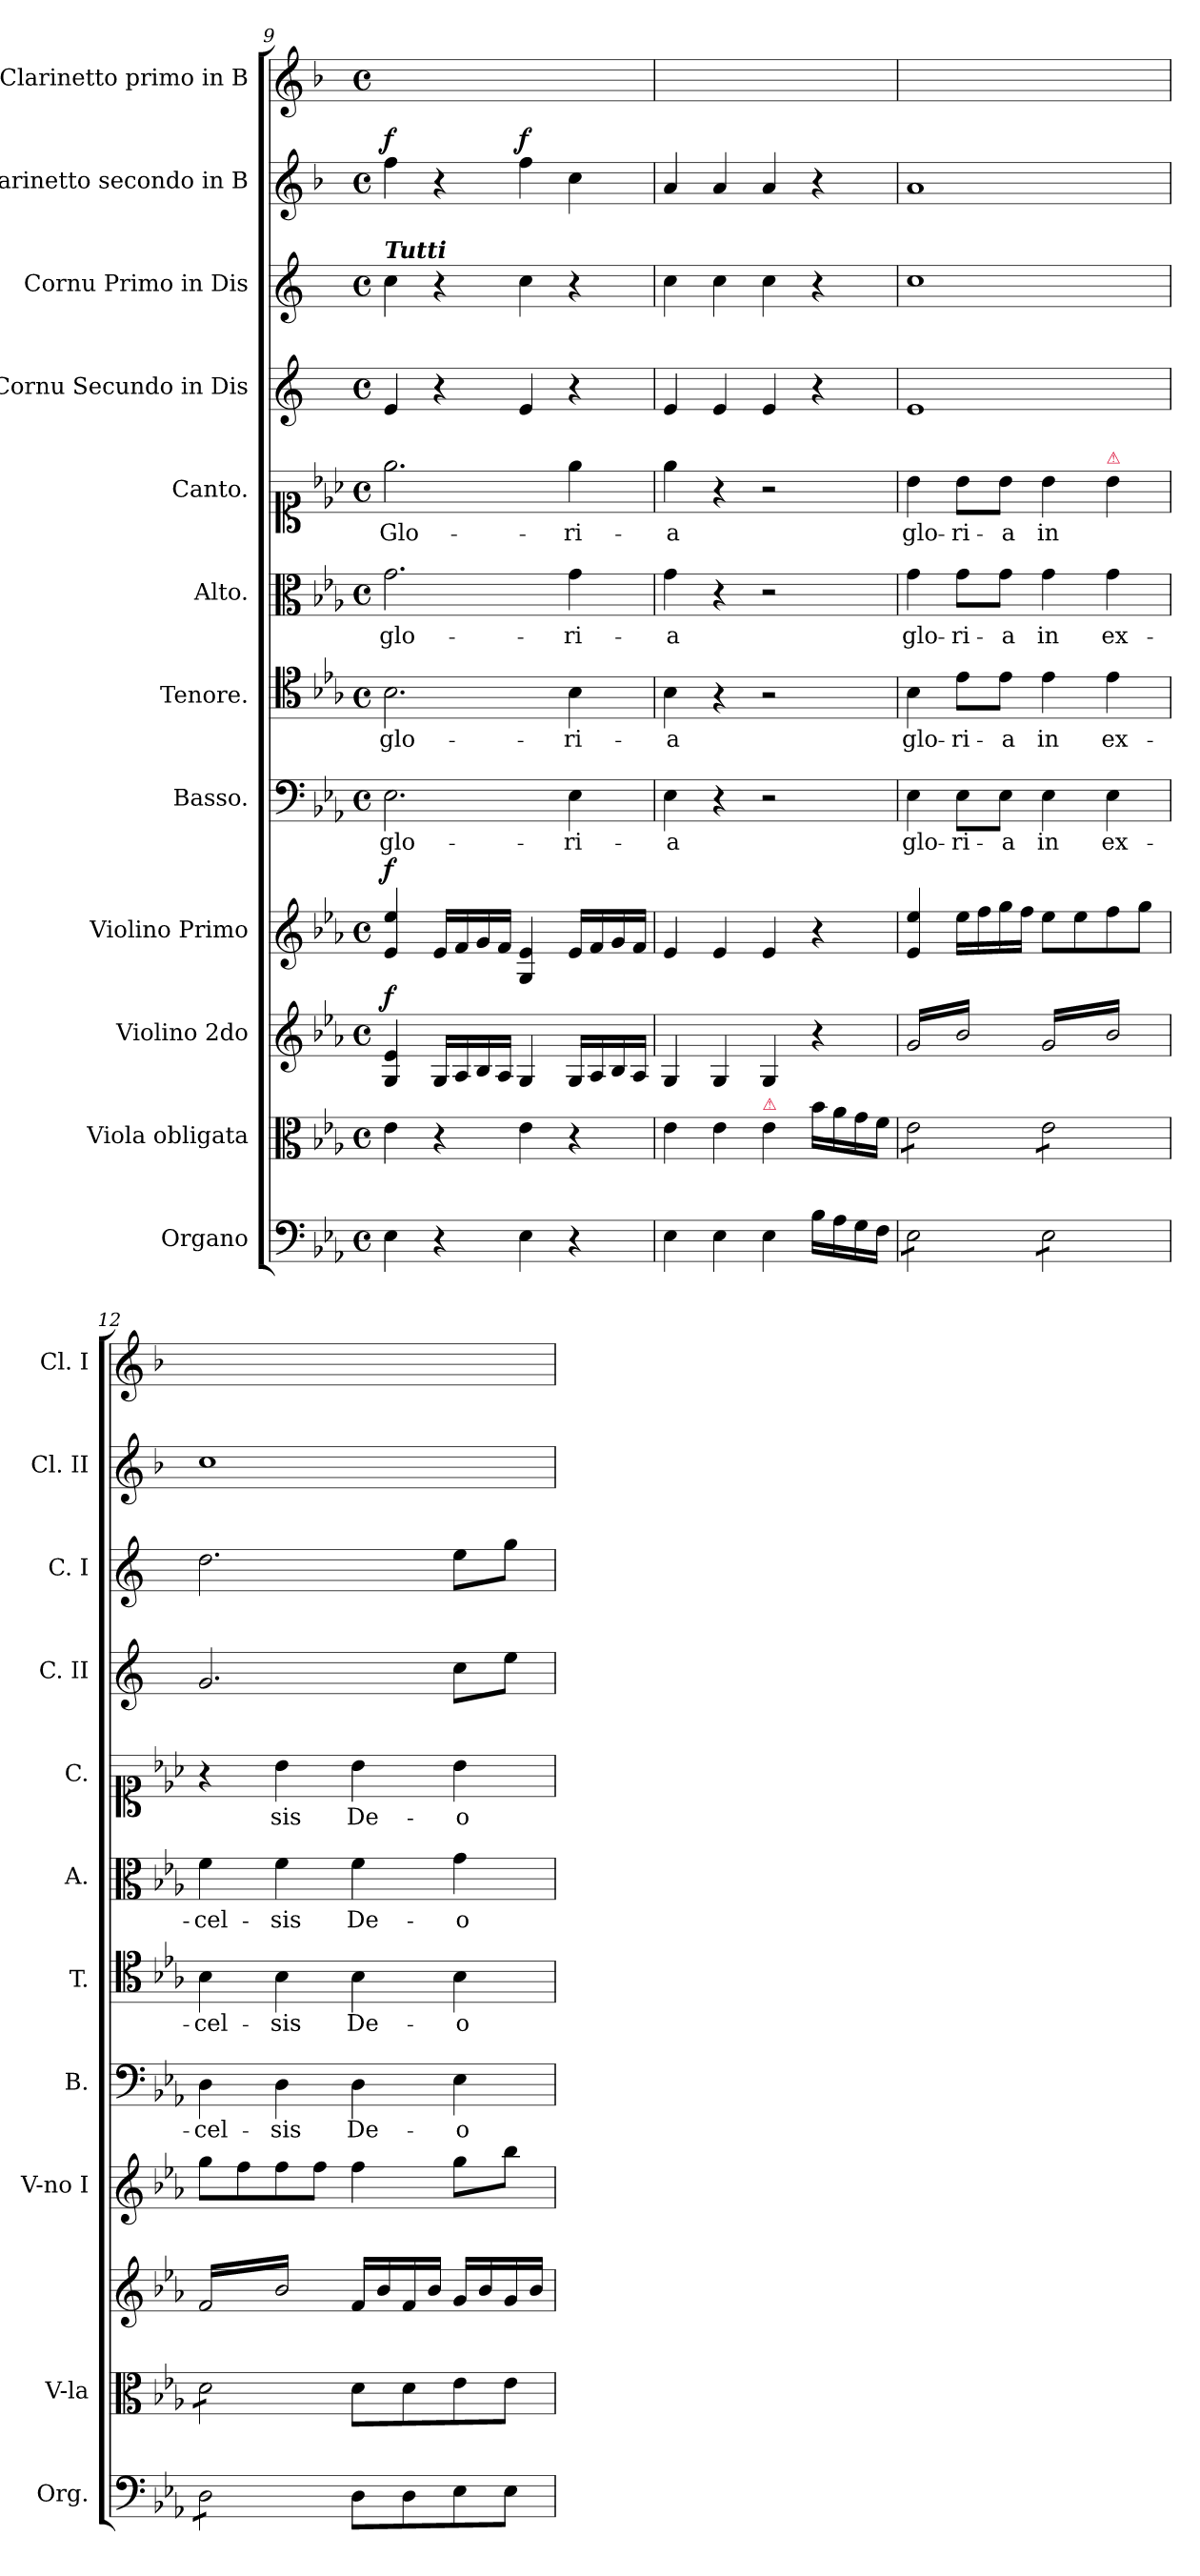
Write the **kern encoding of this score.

**kern	**kern	**kern	**dynam	**kern	**dynam	**kern	**text	**kern	**text	**kern	**text	**kern	**text	**kern	**kern	**kern	**dynam	**kern
*part12	*part11	*part10	*part10	*part9	*part9	*part8	*part8	*part7	*part7	*part6	*part6	*part5	*part5	*part4	*part3	*part2	*part2	*part1
*staff12	*staff11	*staff10	*staff10	*staff9	*staff9	*staff8	*staff8	*staff7	*staff7	*staff6	*staff6	*staff5	*staff5	*staff4	*staff3	*staff2	*staff2	*staff1
*I"Organo	*I"Viola obligata	*I"Violino 2do	*	*I"Violino Primo	*	*I"Basso.	*	*I"Tenore.	*	*I"Alto.	*	*I"Canto.	*	*I"Cornu Secundo in Dis	*I"Cornu Primo in Dis	*I"Clarinetto secondo in B	*	*I"Clarinetto primo in B
*I'Org.	*I'V-la	*	*	*I'V-no I	*	*I'B.	*	*I'T.	*	*I'A.	*	*I'C.	*	*I'C. II	*I'C. I	*I'Cl. II	*	*I'Cl. I
*clefF4	*clefC3	*clefG2	*	*clefG2	*	*clefF4	*	*clefC4	*	*clefC3	*	*clefC1	*	*clefG2	*clefG2	*clefG2	*	*clefG2
*	*	*	*	*	*	*	*	*	*	*	*	*	*	*ITrd5c9	*ITrd5c9	*ITrd1c2	*	*ITrd1c2
*k[b-e-a-]	*k[b-e-a-]	*k[b-e-a-]	*	*k[b-e-a-]	*	*k[b-e-a-]	*	*k[b-e-a-]	*	*k[b-e-a-]	*	*k[b-e-a-]	*	*k[b-e-a-]	*k[b-e-a-]	*k[b-e-a-]	*	*k[b-e-a-]
*E-:	*E-:	*E-:	*	*E-:	*	*E-:	*	*E-:	*	*E-:	*	*E-:	*	*E-:	*E-:	*E-:	*	*E-:
*M4/4	*M4/4	*M4/4	*	*M4/4	*	*M4/4	*	*M4/4	*	*M4/4	*	*M4/4	*	*M4/4	*M4/4	*M4/4	*	*M4/4
*met(c)	*met(c)	*met(c)	*	*met(c)	*	*met(c)	*	*met(c)	*	*met(c)	*	*met(c)	*	*met(c)	*met(c)	*met(c)	*	*met(c)
=9	=9	=9	=9	=9	=9	=9	=9	=9	=9	=9	=9	=9	=9	=9	=9	=9	=9	=9
!	!	!	!	!	!	!	!	!	!	!	!	!	!	!	!LO:TX:a:Bi:t=Tutti	!	!	!
!	!	!	!LO:DY:a	!	!LO:DY:a	!	!LO:LY:i	!	!LO:LY:i	!	!	!	!LO:LY:i	!	!	!	!LO:DY:a	!
4E-\	4e-\	4G/ 4e-/	f	4e-/ 4ee-/	f	2.E-\	glo-	2.B-\	glo-	2.g\	glo-	2.ee-\	Glo-	4G/	4e-\	4ee-\	f	1ryy
4r	4r	16G/LL	.	16e-/LL	.	.	.	.	.	.	.	.	.	4r	4r	4r	.	.
.	.	16A-/	.	16f/	.	.	.	.	.	.	.	.	.	.	.	.	.	.
.	.	16B-/	.	16g/	.	.	.	.	.	.	.	.	.	.	.	.	.	.
.	.	16A-/JJ	.	16f/JJ	.	.	.	.	.	.	.	.	.	.	.	.	.	.
!	!	!	!	!	!	!	!	!	!	!	!	!	!	!	!	!	!LO:DY:a	!
4E-\	4e-\	4G/	.	4G/ 4e-/	.	.	.	.	.	.	.	.	.	4G/	4e-\	4ee-\	f	.
!	!	!	!	!	!	!	!LO:LY:i	!	!LO:LY:i	!	!	!	!LO:LY:i	!	!	!	!	!
4r	4r	16G/LL	.	16e-/LL	.	4E-\	-ri-	4B-\	-ri-	4g\	-ri-	4ee-\	-ri-	4r	4r	4b-\	.	.
.	.	16A-/	.	16f/	.	.	.	.	.	.	.	.	.	.	.	.	.	.
.	.	16B-/	.	16g/	.	.	.	.	.	.	.	.	.	.	.	.	.	.
.	.	16A-/JJ	.	16f/JJ	.	.	.	.	.	.	.	.	.	.	.	.	.	.
=10	=10	=10	=10	=10	=10	=10	=10	=10	=10	=10	=10	=10	=10	=10	=10	=10	=10	=10
!	!	!	!	!	!	!	!LO:LY:i	!	!LO:LY:i	!	!	!	!LO:LY:i	!	!	!	!	!
4E-\	4e-\	4G/	.	4e-/	.	4E-\	-a	4B-\	-a	4g\	-a	4ee-\	-a	4G/	4e-\	4g/	.	1ryy
4E-\	4e-\	4G/	.	4e-/	.	4r	.	4r	.	4r	.	4r	.	4G/	4e-\	4g/	.	.
!	!LO:TX:a:color=crimson:t=⚠	!	!	!	!	!	!	!	!	!	!	!	!	!	!	!	!	!
4E-\	4e-\	4G/	.	4e-/	.	2r	.	2r	.	2r	.	2r	.	4G/	4e-\	4g/	.	.
16B-\LL	16b-\LL	4r	.	4r	.	.	.	.	.	.	.	.	.	4r	4r	4r	.	.
16A-\	16a-\	.	.	.	.	.	.	.	.	.	.	.	.	.	.	.	.	.
16G\	16g\	.	.	.	.	.	.	.	.	.	.	.	.	.	.	.	.	.
16F\JJ	16f\JJ	.	.	.	.	.	.	.	.	.	.	.	.	.	.	.	.	.
=11	=11	=11	=11	=11	=11	=11	=11	=11	=11	=11	=11	=11	=11	=11	=11	=11	=11	=11
!	!	!	!	!	!	!	!LO:LY:i	!	!	!	!LO:LY:i	!	!LO:LY:i	!	!	!	!	!
*tremolo	*	*	*	*	*	*	*	*	*	*	*	*	*	*	*	*	*	*
*	*tremolo	*	*	*	*	*	*	*	*	*	*	*	*	*	*	*	*	*
*	*	*tremolo	*	*	*	*	*	*	*	*	*	*	*	*	*	*	*	*
8E-\L	8e-\L	16g/LL	.	4e-/ 4ee-/	.	4E-\	glo-	4B-\	glo-	4g\	glo-	4b-\	glo-	1G	1e-	1g	.	1ryy
.	.	16b-/	.	.	.	.	.	.	.	.	.	.	.	.	.	.	.	.
8E-\	8e-\	16g/	.	.	.	.	.	.	.	.	.	.	.	.	.	.	.	.
.	.	16b-/	.	.	.	.	.	.	.	.	.	.	.	.	.	.	.	.
!	!	!	!	!	!	!	!LO:LY:i	!	!	!	!LO:LY:i	!	!LO:LY:i	!	!	!	!	!
8E-\	8e-\	16g/	.	16ee-\LL	.	8E-\L	-ri-	8e-\L	-ri-	8g\L	-ri-	8b-\L	-ri-	.	.	.	.	.
.	.	16b-/	.	16ff\	.	.	.	.	.	.	.	.	.	.	.	.	.	.
!	!	!	!	!	!	!	!LO:LY:i	!	!	!	!LO:LY:i	!	!LO:LY:i	!	!	!	!	!
8E-\J	8e-\J	16g/	.	16gg\	.	8E-\J	-a	8e-\J	-a	8g\J	-a	8b-\J	-a	.	.	.	.	.
.	.	16b-/JJ	.	16ff\JJ	.	.	.	.	.	.	.	.	.	.	.	.	.	.
8E-\L	8e-\L	16g/LL	.	8ee-\L	.	4E-\	in	4e-\	in	4g\	in	4b-\	in	.	.	.	.	.
.	.	16b-/	.	.	.	.	.	.	.	.	.	.	.	.	.	.	.	.
8E-\	8e-\	16g/	.	8ee-\	.	.	.	.	.	.	.	.	.	.	.	.	.	.
.	.	16b-/	.	.	.	.	.	.	.	.	.	.	.	.	.	.	.	.
!	!	!	!	!	!	!	!	!	!	!	!	!LO:TX:a:color=crimson:t=⚠	!	!	!	!	!	!
8E-\	8e-\	16g/	.	8ff\	.	4E-\	ex-	4e-\	ex-	4g\	ex-	4b-\	.	.	.	.	.	.
.	.	16b-/	.	.	.	.	.	.	.	.	.	.	.	.	.	.	.	.
8E-\J	8e-\J	16g/	.	8gg\J	.	.	.	.	.	.	.	.	.	.	.	.	.	.
.	.	16b-/JJ	.	.	.	.	.	.	.	.	.	.	.	.	.	.	.	.
=12	=12	=12	=12	=12	=12	=12	=12	=12	=12	=12	=12	=12	=12	=12	=12	=12	=12	=12
8D\L	8d\L	16f/LL	.	8gg\L	.	4D\	-cel-	4B-\	-cel-	4f\	-cel-	4r	.	2.B-/	2.f\	1b-	.	1ryy
.	.	16b-/	.	.	.	.	.	.	.	.	.	.	.	.	.	.	.	.
8D\	8d\	16f/	.	8ff\	.	.	.	.	.	.	.	.	.	.	.	.	.	.
.	.	16b-/	.	.	.	.	.	.	.	.	.	.	.	.	.	.	.	.
8D\	8d\	16f/	.	8ff\	.	4D\	-sis	4B-\	-sis	4f\	-sis	4b-\	sis	.	.	.	.	.
.	.	16b-/	.	.	.	.	.	.	.	.	.	.	.	.	.	.	.	.
8D\J	8d\J	16f/	.	8ff\J	.	.	.	.	.	.	.	.	.	.	.	.	.	.
*	*Xtremolo	*	*	*	*	*	*	*	*	*	*	*	*	*	*	*	*	*
*Xtremolo	*	*	*	*	*	*	*	*	*	*	*	*	*	*	*	*	*	*
.	.	16b-/JJ	.	.	.	.	.	.	.	.	.	.	.	.	.	.	.	.
*	*	*Xtremolo	*	*	*	*	*	*	*	*	*	*	*	*	*	*	*	*
8D\L	8d\L	16f/LL	.	4ff\	.	4D\	De-	4B-\	De-	4f\	De-	4b-\	De-	.	.	.	.	.
.	.	16b-/	.	.	.	.	.	.	.	.	.	.	.	.	.	.	.	.
8D\	8d\	16f/	.	.	.	.	.	.	.	.	.	.	.	.	.	.	.	.
.	.	16b-/JJ	.	.	.	.	.	.	.	.	.	.	.	.	.	.	.	.
8E-\	8e-\	16g/LL	.	8gg\L	.	4E-\	-o	4B-\	-o	4g\	-o	4b-\	-o	8e-\L	8g\L	.	.	.
.	.	16b-/	.	.	.	.	.	.	.	.	.	.	.	.	.	.	.	.
8E-\J	8e-\J	16g/	.	8bb-\J	.	.	.	.	.	.	.	.	.	8g\J	8b-\J	.	.	.
.	.	16b-/JJ	.	.	.	.	.	.	.	.	.	.	.	.	.	.	.	.
=	=	=	=	=	=	=	=	=	=	=	=	=	=	=	=	=	=	=
*-	*-	*-	*-	*-	*-	*-	*-	*-	*-	*-	*-	*-	*-	*-	*-	*-	*-	*-
